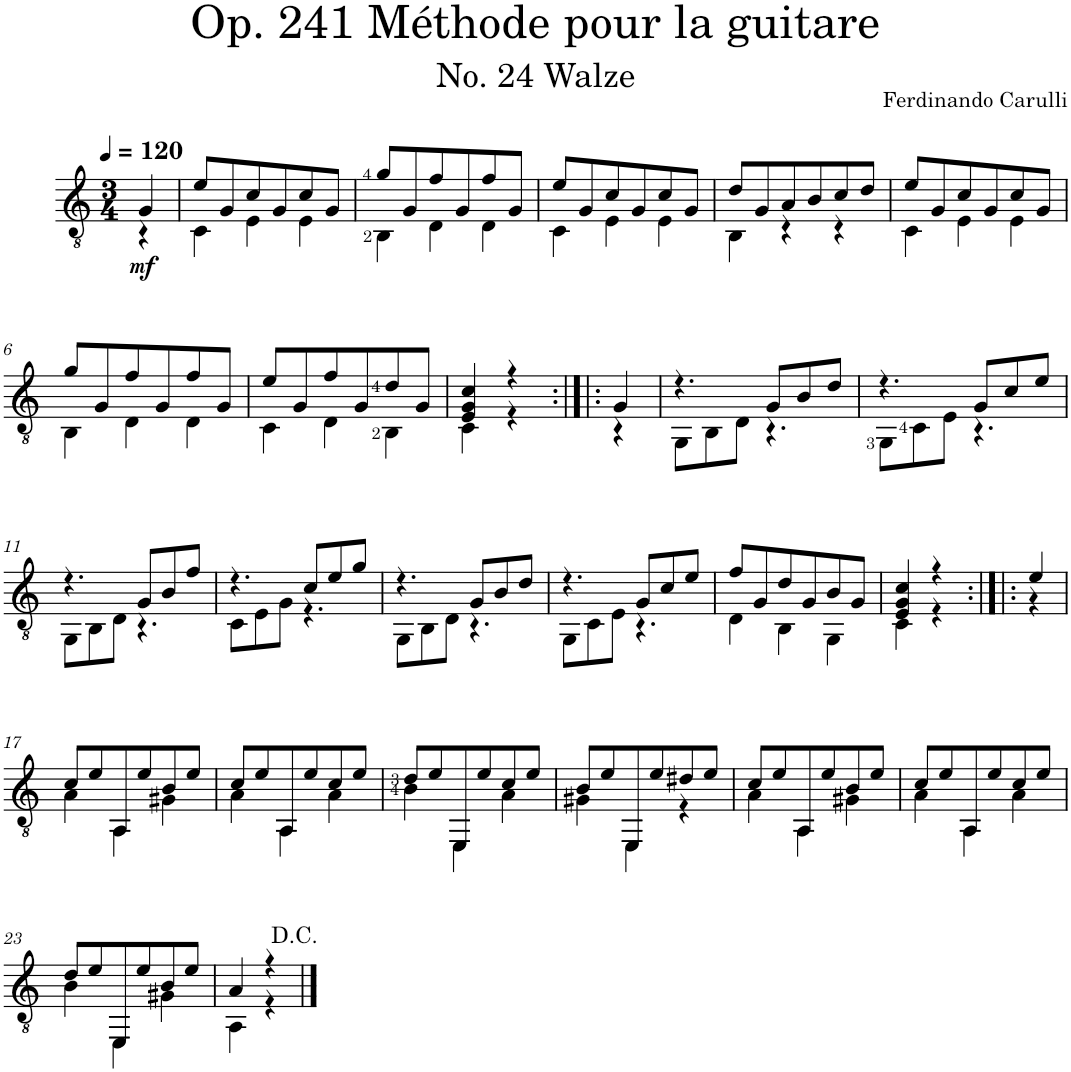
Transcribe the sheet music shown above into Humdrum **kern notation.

**kern	**dynam
*part1	*part1
*staff1	*staff1
*I"Classical Guitar	*
*clefGv2	*
*k[]	*
*C:	*
*M3/4	*
*MM120	*
=	=
*^	*
!	!	!LO:DY:b
4G/	4r	mf
=1	=1	=1
8e/L	4C\	.
8G/	.	.
8c/	4E\	.
8G/	.	.
8c/	4E\	.
8G/J	.	.
=2	=2	=2
8g/L	4BB\	.
8G/	.	.
8f/	4D\	.
8G/	.	.
8f/	4D\	.
8G/J	.	.
=3	=3	=3
8e/L	4C\	.
8G/	.	.
8c/	4E\	.
8G/	.	.
8c/	4E\	.
8G/J	.	.
=4	=4	=4
8d/L	4BB\	.
8G/	.	.
8A/	4r	.
8B/	.	.
8c/	4r	.
8d/J	.	.
=5	=5	=5
8e/L	4C\	.
8G/	.	.
8c/	4E\	.
8G/	.	.
8c/	4E\	.
8G/J	.	.
!!LO:LB:g=z	!!
=6	=6	=6
8g/L	4BB\	.
8G/	.	.
8f/	4D\	.
8G/	.	.
8f/	4D\	.
8G/J	.	.
=7	=7	=7
8e/L	4C\	.
8G/	.	.
8f/	4D\	.
8G/	.	.
8d/	4BB\	.
8G/J	.	.
=8	=8	=8
4E/ 4G/ 4c/	4C\	.
4r	4r	.
=8X1:|!|:	=8X1:|!|:	=8X1:|!|:
4G/	4r	.
=9	=9	=9
4.r	8GG\L	.
.	8BB\	.
.	8D\J	.
8G/L	4.r	.
8B/	.	.
8d/J	.	.
=10	=10	=10
4.r	8GG\L	.
.	8C\	.
.	8E\J	.
8G/L	4.r	.
8c/	.	.
8e/J	.	.
!!LO:LB:g=z	!!
=11	=11	=11
4.r	8GG\L	.
.	8BB\	.
.	8D\J	.
8G/L	4.r	.
8B/	.	.
8f/J	.	.
=12	=12	=12
4.r	8C\L	.
.	8E\	.
.	8G\J	.
8c/L	4.r	.
8e/	.	.
8g/J	.	.
=13	=13	=13
4.r	8GG\L	.
.	8BB\	.
.	8D\J	.
8G/L	4.r	.
8B/	.	.
8d/J	.	.
=14	=14	=14
4.r	8GG\L	.
.	8C\	.
.	8E\J	.
8G/L	4.r	.
8c/	.	.
8e/J	.	.
=15	=15	=15
8f/L	4D\	.
8G/	.	.
8d/	4BB\	.
8G/	.	.
8B/	4GG\	.
8G/J	.	.
=16	=16	=16
4E/ 4G/ 4c/	4C\	.
4r	4r	.
=16X2:|!|:	=16X2:|!|:	=16X2:|!|:
4e/	4r	.
!!LO:LB:g=z	!!
=17	=17	=17
8c/L	4A\	.
8e/	.	.
8AA/	4AA\	.
8e/	.	.
8B/	4G#X\	.
8e/J	.	.
=18	=18	=18
8c/L	4A\	.
8e/	.	.
8AA/	4AA\	.
8e/	.	.
8c/	4A\	.
8e/J	.	.
=19	=19	=19
8d/L	4B\	.
8e/	.	.
8EE/	4EE\	.
8e/	.	.
8c/	4A\	.
8e/J	.	.
=20	=20	=20
8B/L	4G#X\	.
8e/	.	.
8EE/	4EE\	.
8e/	.	.
8d#X/	4r	.
8e/J	.	.
=21	=21	=21
8c/L	4A\	.
8e/	.	.
8AA/	4AA\	.
8e/	.	.
8B/	4G#X\	.
8e/J	.	.
=22	=22	=22
8c/L	4A\	.
8e/	.	.
8AA/	4AA\	.
8e/	.	.
8c/	4A\	.
8e/J	.	.
!!LO:LB:g=z	!!
=23	=23	=23
8d/L	4B\	.
8e/	.	.
8EE/	4EE\	.
8e/	.	.
8B/	4G#X\	.
8e/J	.	.
=24	=24	=24
4A/	4AA\	.
4r	4r	.
*v	*v	*
==	==
*-	*-
